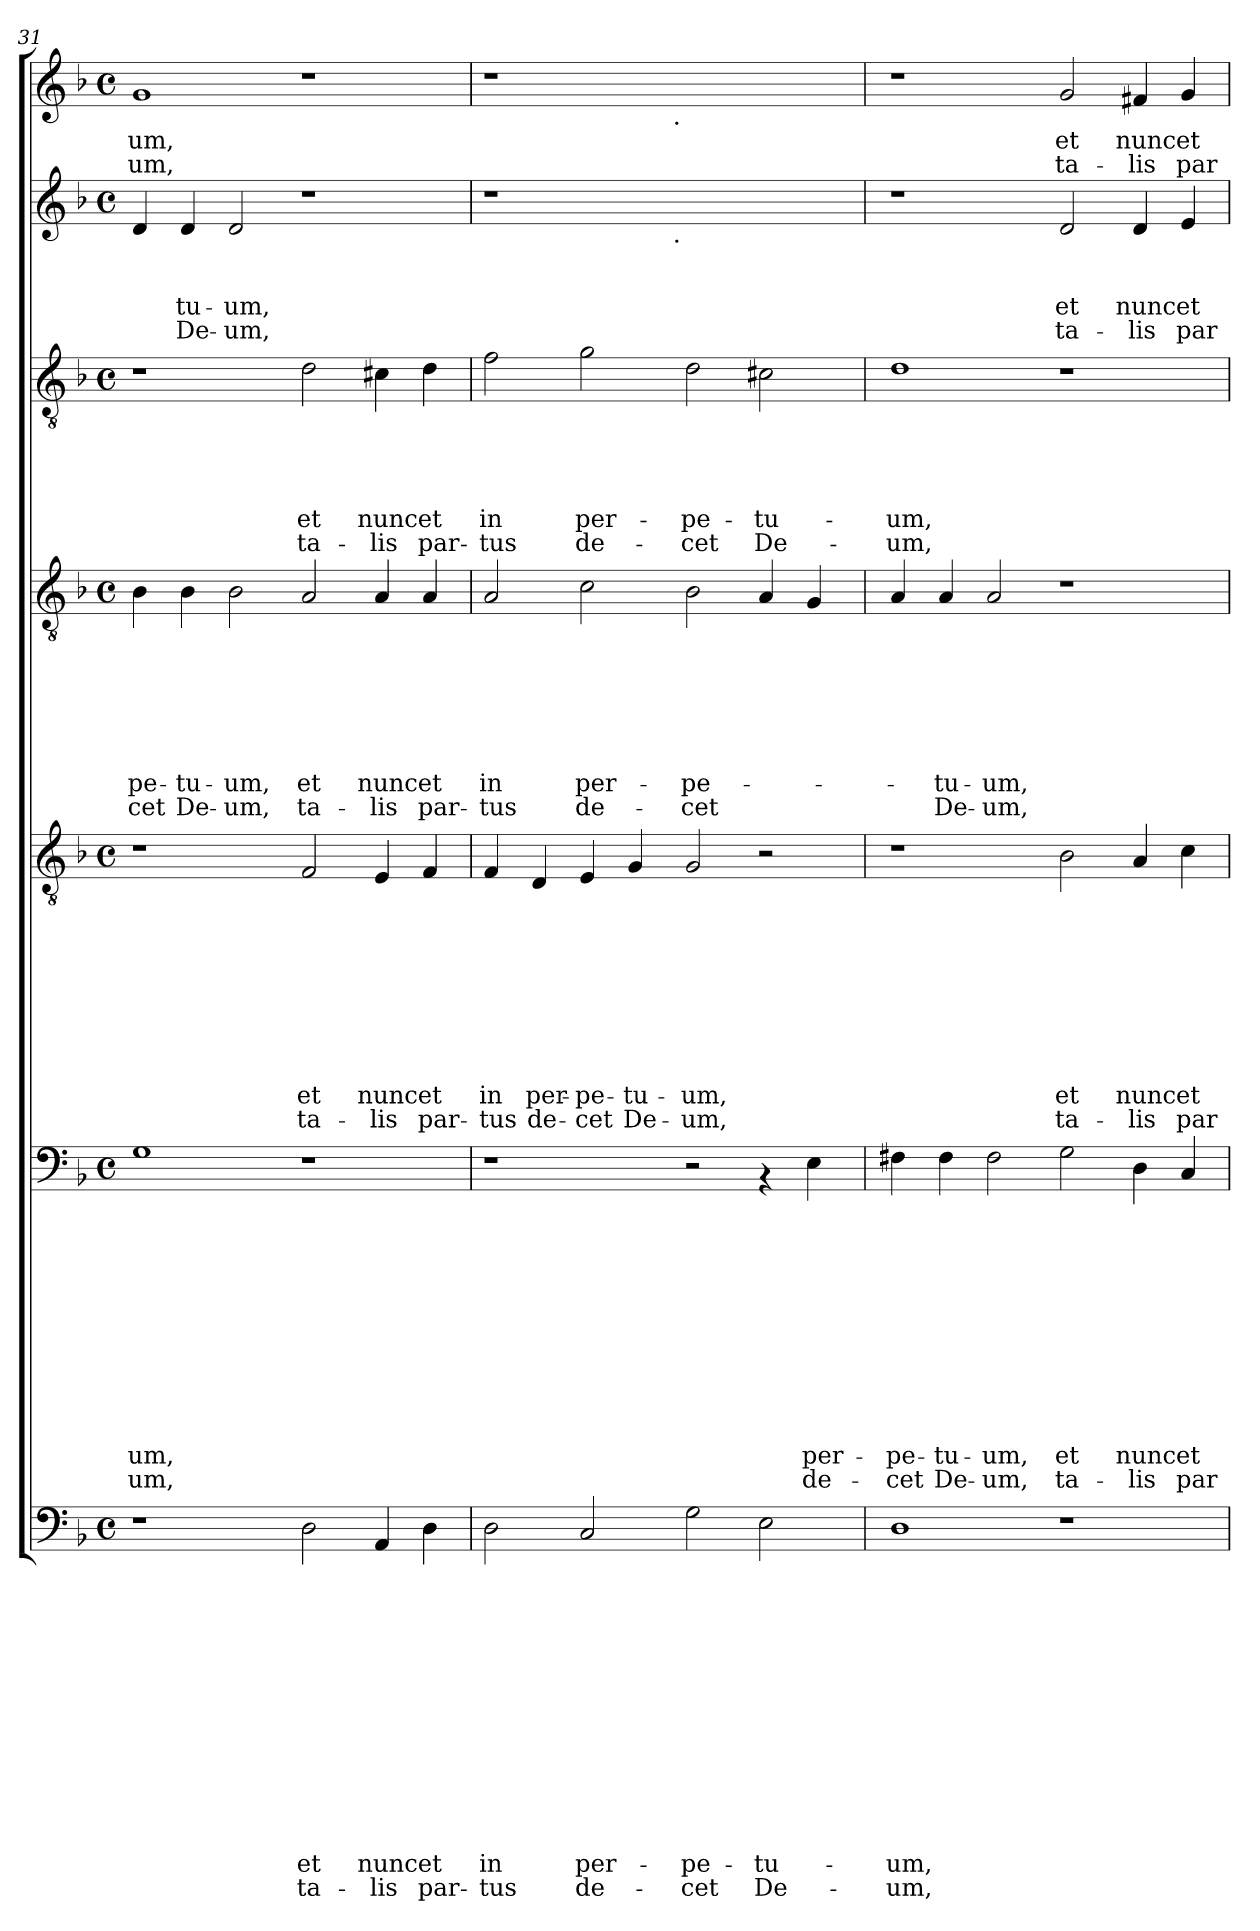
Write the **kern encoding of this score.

**kern	**text	**text	**text	**text	**text	**text	**text	**text	**text	**text	**text	**text	**text	**text	**kern	**text	**text	**text	**text	**text	**text	**text	**text	**text	**text	**text	**text	**kern	**text	**text	**text	**text	**text	**text	**text	**text	**text	**text	**kern	**text	**text	**text	**text	**text	**text	**text	**text	**kern	**text	**text	**text	**text	**text	**text	**kern	**text	**text	**text	**text	**kern	**text	**text
*part7	*part7	*part7	*part7	*part7	*part7	*part7	*part7	*part7	*part7	*part7	*part7	*part7	*part7	*part7	*part6	*part6	*part6	*part6	*part6	*part6	*part6	*part6	*part6	*part6	*part6	*part6	*part6	*part5	*part5	*part5	*part5	*part5	*part5	*part5	*part5	*part5	*part5	*part5	*part4	*part4	*part4	*part4	*part4	*part4	*part4	*part4	*part4	*part3	*part3	*part3	*part3	*part3	*part3	*part3	*part2	*part2	*part2	*part2	*part2	*part1	*part1	*part1
*staff7	*staff7	*staff7	*staff7	*staff7	*staff7	*staff7	*staff7	*staff7	*staff7	*staff7	*staff7	*staff7	*staff7	*staff7	*staff6	*staff6	*staff6	*staff6	*staff6	*staff6	*staff6	*staff6	*staff6	*staff6	*staff6	*staff6	*staff6	*staff5	*staff5	*staff5	*staff5	*staff5	*staff5	*staff5	*staff5	*staff5	*staff5	*staff5	*staff4	*staff4	*staff4	*staff4	*staff4	*staff4	*staff4	*staff4	*staff4	*staff3	*staff3	*staff3	*staff3	*staff3	*staff3	*staff3	*staff2	*staff2	*staff2	*staff2	*staff2	*staff1	*staff1	*staff1
*clefF4	*	*	*	*	*	*	*	*	*	*	*	*	*	*	*clefF4	*	*	*	*	*	*	*	*	*	*	*	*	*clefGv2	*	*	*	*	*	*	*	*	*	*	*clefGv2	*	*	*	*	*	*	*	*	*clefGv2	*	*	*	*	*	*	*clefG2	*	*	*	*	*clefG2	*	*
*k[b-]	*	*	*	*	*	*	*	*	*	*	*	*	*	*	*k[b-]	*	*	*	*	*	*	*	*	*	*	*	*	*k[b-]	*	*	*	*	*	*	*	*	*	*	*k[b-]	*	*	*	*	*	*	*	*	*k[b-]	*	*	*	*	*	*	*k[b-]	*	*	*	*	*k[b-]	*	*
*F:	*	*	*	*	*	*	*	*	*	*	*	*	*	*	*F:	*	*	*	*	*	*	*	*	*	*	*	*	*F:	*	*	*	*	*	*	*	*	*	*	*F:	*	*	*	*	*	*	*	*	*F:	*	*	*	*	*	*	*F:	*	*	*	*	*F:	*	*
*M4/4	*	*	*	*	*	*	*	*	*	*	*	*	*	*	*M4/4	*	*	*	*	*	*	*	*	*	*	*	*	*M4/4	*	*	*	*	*	*	*	*	*	*	*M4/4	*	*	*	*	*	*	*	*	*M4/4	*	*	*	*	*	*	*M4/4	*	*	*	*	*M4/4	*	*
*met(c)	*	*	*	*	*	*	*	*	*	*	*	*	*	*	*met(c)	*	*	*	*	*	*	*	*	*	*	*	*	*met(c)	*	*	*	*	*	*	*	*	*	*	*met(c)	*	*	*	*	*	*	*	*	*met(c)	*	*	*	*	*	*	*met(c)	*	*	*	*	*met(c)	*	*
=31	=31	=31	=31	=31	=31	=31	=31	=31	=31	=31	=31	=31	=31	=31	=31	=31	=31	=31	=31	=31	=31	=31	=31	=31	=31	=31	=31	=31	=31	=31	=31	=31	=31	=31	=31	=31	=31	=31	=31	=31	=31	=31	=31	=31	=31	=31	=31	=31	=31	=31	=31	=31	=31	=31	=31	=31	=31	=31	=31	=31	=31	=31
!	!	!	!	!	!	!	!	!	!	!	!	!	!	!	!	!	!	!	!	!	!	!	!	!	!	!LO:LY:b	!LO:LY:b	!	!	!	!	!	!	!	!	!	!	!	!	!	!	!	!	!	!	!LO:LY:b	!LO:LY:b	!	!	!	!	!	!	!	!	!	!	!	!	!	!LO:LY:b	!LO:LY:b
1r	.	.	.	.	.	.	.	.	.	.	.	.	.	.	1G	.	.	.	.	.	.	.	.	.	.	-um,	-um,	1r	.	.	.	.	.	.	.	.	.	.	4B-\	.	.	.	.	.	.	-pe-	-cet	1r	.	.	.	.	.	.	4d/	.	.	.	.	1g	-um,	-um,
!	!	!	!	!	!	!	!	!	!	!	!	!	!	!	!	!	!	!	!	!	!	!	!	!	!	!	!	!	!	!	!	!	!	!	!	!	!	!	!	!	!	!	!	!	!	!LO:LY:b	!LO:LY:b	!	!	!	!	!	!	!	!	!	!	!LO:LY:b	!LO:LY:b	!	!	!
.	.	.	.	.	.	.	.	.	.	.	.	.	.	.	.	.	.	.	.	.	.	.	.	.	.	.	.	.	.	.	.	.	.	.	.	.	.	.	4B-\	.	.	.	.	.	.	-tu-	De-	.	.	.	.	.	.	.	4d/	.	.	-tu-	De-	.	.	.
!	!	!	!	!	!	!	!	!	!	!	!	!	!	!	!	!	!	!	!	!	!	!	!	!	!	!	!	!	!	!	!	!	!	!	!	!	!	!	!	!	!	!	!	!	!	!LO:LY:b	!LO:LY:b	!	!	!	!	!	!	!	!	!	!	!LO:LY:b	!LO:LY:b	!	!	!
.	.	.	.	.	.	.	.	.	.	.	.	.	.	.	.	.	.	.	.	.	.	.	.	.	.	.	.	.	.	.	.	.	.	.	.	.	.	.	2B-\	.	.	.	.	.	.	-um,	-um,	.	.	.	.	.	.	.	2d/	.	.	-um,	-um,	.	.	.
!	!	!	!	!	!	!	!	!	!	!	!	!	!LO:LY:b	!LO:LY:b	!	!	!	!	!	!	!	!	!	!	!	!	!	!	!	!	!	!	!	!	!	!	!LO:LY:b	!LO:LY:b	!	!	!	!	!	!	!	!LO:LY:b	!LO:LY:b	!	!	!	!	!	!LO:LY:b	!LO:LY:b	!	!	!	!	!	!	!	!
2D\	.	.	.	.	.	.	.	.	.	.	.	.	et	ta-	1r	.	.	.	.	.	.	.	.	.	.	.	.	2F/	.	.	.	.	.	.	.	.	et	ta-	2A/	.	.	.	.	.	.	et	ta-	2d\	.	.	.	.	et	ta-	1r	.	.	.	.	1r	.	.
!	!	!	!	!	!	!	!	!	!	!	!	!	!LO:LY:b	!LO:LY:b	!	!	!	!	!	!	!	!	!	!	!	!	!	!	!	!	!	!	!	!	!	!	!LO:LY:b	!LO:LY:b	!	!	!	!	!	!	!	!LO:LY:b	!LO:LY:b	!	!	!	!	!	!LO:LY:b	!LO:LY:b	!	!	!	!	!	!	!	!
4AA/	.	.	.	.	.	.	.	.	.	.	.	.	nunc	-lis	.	.	.	.	.	.	.	.	.	.	.	.	.	4E/	.	.	.	.	.	.	.	.	nunc	-lis	4A/	.	.	.	.	.	.	nunc	-lis	4c#X\	.	.	.	.	nunc	-lis	.	.	.	.	.	.	.	.
!	!	!	!	!	!	!	!	!	!	!	!	!	!LO:LY:b	!LO:LY:b	!	!	!	!	!	!	!	!	!	!	!	!	!	!	!	!	!	!	!	!	!	!	!LO:LY:b	!LO:LY:b	!	!	!	!	!	!	!	!LO:LY:b	!LO:LY:b	!	!	!	!	!	!LO:LY:b	!LO:LY:b	!	!	!	!	!	!	!	!
4D\	.	.	.	.	.	.	.	.	.	.	.	.	et	par-	.	.	.	.	.	.	.	.	.	.	.	.	.	4F/	.	.	.	.	.	.	.	.	et	par-	4A/	.	.	.	.	.	.	et	par-	4d\	.	.	.	.	et	par-	.	.	.	.	.	.	.	.
=32	=32	=32	=32	=32	=32	=32	=32	=32	=32	=32	=32	=32	=32	=32	=32	=32	=32	=32	=32	=32	=32	=32	=32	=32	=32	=32	=32	=32	=32	=32	=32	=32	=32	=32	=32	=32	=32	=32	=32	=32	=32	=32	=32	=32	=32	=32	=32	=32	=32	=32	=32	=32	=32	=32	=32	=32	=32	=32	=32	=32	=32	=32
!	!	!	!	!	!	!	!	!	!	!	!	!	!LO:LY:b	!LO:LY:b	!	!	!	!	!	!	!	!	!	!	!	!	!	!	!	!	!	!	!	!	!	!	!LO:LY:b	!LO:LY:b	!	!	!	!	!	!	!	!LO:LY:b	!LO:LY:b	!	!	!	!	!	!LO:LY:b	!LO:LY:b	!	!	!	!	!	!	!	!
*	*	*	*	*	*	*	*	*	*	*	*	*	*	*	*	*	*	*	*	*	*	*	*	*	*	*	*	*	*	*	*	*	*	*	*	*	*	*	*	*	*	*	*	*	*	*	*	*	*	*	*	*	*	*	*^	*	*	*	*	*^	*	*
2D\	.	.	.	.	.	.	.	.	.	.	.	.	in	-tus	1r	.	.	.	.	.	.	.	.	.	.	.	.	4F/	.	.	.	.	.	.	.	.	in	-tus	2A/	.	.	.	.	.	.	in	-tus	2f\	.	.	.	.	in	-tus	1r	2ryy	.	.	.	.	1r	2ryy	.	.
!	!	!	!	!	!	!	!	!	!	!	!	!	!	!	!	!	!	!	!	!	!	!	!	!	!	!	!	!	!	!	!	!	!	!	!	!	!LO:LY:b	!LO:LY:b	!	!	!	!	!	!	!	!	!	!	!	!	!	!	!	!	!	!	!	!	!	!	!	!	!	!
.	.	.	.	.	.	.	.	.	.	.	.	.	.	.	.	.	.	.	.	.	.	.	.	.	.	.	.	4D/	.	.	.	.	.	.	.	.	per-	de-	.	.	.	.	.	.	.	.	.	.	.	.	.	.	.	.	.	.	.	.	.	.	.	.	.	.
!	!	!	!	!	!	!	!	!	!	!	!	!	!LO:LY:b	!LO:LY:b	!	!	!	!	!	!	!	!	!	!	!	!	!	!	!	!	!	!	!	!	!	!	!LO:LY:b	!LO:LY:b	!	!	!	!	!	!	!	!LO:LY:b	!LO:LY:b	!	!	!	!	!	!LO:LY:b	!LO:LY:b	!	!	!	!	!	!	!	!	!	!
2C/	.	.	.	.	.	.	.	.	.	.	.	.	per-	de-	.	.	.	.	.	.	.	.	.	.	.	.	.	4E/	.	.	.	.	.	.	.	.	-pe-	-cet	2c\	.	.	.	.	.	.	per-	de-	2g\	.	.	.	.	per-	de-	.	4...ryy	.	.	.	.	.	4...ryy	.	.
!	!	!	!	!	!	!	!	!	!	!	!	!	!	!	!	!	!	!	!	!	!	!	!	!	!	!	!	!	!	!	!	!	!	!	!	!	!LO:LY:b	!LO:LY:b	!	!	!	!	!	!	!	!	!	!	!	!	!	!	!	!	!	!	!	!	!	!	!	!	!	!
.	.	.	.	.	.	.	.	.	.	.	.	.	.	.	.	.	.	.	.	.	.	.	.	.	.	.	.	4G/	.	.	.	.	.	.	.	.	-tu-	De-	.	.	.	.	.	.	.	.	.	.	.	.	.	.	.	.	.	.	.	.	.	.	.	.	.	.
!	!	!	!	!	!	!	!	!	!	!	!	!	!	!	!	!	!	!	!	!	!	!	!	!	!	!	!	!	!	!	!	!	!	!	!	!	!	!	!	!	!	!	!	!	!	!	!	!	!	!	!	!	!	!	!	!	!	!	!	!	!	!LO:TX:b:t=.	!	!
!	!	!	!	!	!	!	!	!	!	!	!	!	!	!	!	!	!	!	!	!	!	!	!	!	!	!	!	!	!	!	!	!	!	!	!	!	!	!	!	!	!	!	!	!	!	!	!	!	!	!	!	!	!	!	!	!LO:TX:b:t=.	!	!	!	!	!	!	!	!
.	.	.	.	.	.	.	.	.	.	.	.	.	.	.	.	.	.	.	.	.	.	.	.	.	.	.	.	.	.	.	.	.	.	.	.	.	.	.	.	.	.	.	.	.	.	.	.	.	.	.	.	.	.	.	.	1ryy	.	.	.	.	.	1ryy	.	.
!	!	!	!	!	!	!	!	!	!	!	!	!	!LO:LY:b	!LO:LY:b	!	!	!	!	!	!	!	!	!	!	!	!	!	!	!	!	!	!	!	!	!	!	!LO:LY:b	!LO:LY:b	!	!	!	!	!	!	!	!LO:LY:b	!LO:LY:b	!	!	!	!	!	!LO:LY:b	!LO:LY:b	!	!	!	!	!	!	!	!	!	!
2G\	.	.	.	.	.	.	.	.	.	.	.	.	-pe-	-cet	2r	.	.	.	.	.	.	.	.	.	.	.	.	2G/	.	.	.	.	.	.	.	.	-um,	-um,	2B-\	.	.	.	.	.	.	-pe-	-cet	2d\	.	.	.	.	-pe-	-cet	1ryy	.	.	.	.	.	1ryy	.	.	.
!	!	!	!	!	!	!	!	!	!	!	!	!	!LO:LY:b	!LO:LY:b	!	!	!	!	!	!	!	!	!	!	!	!	!	!	!	!	!	!	!	!	!	!	!	!	!	!	!	!	!	!	!	!	!	!	!	!	!	!	!LO:LY:b	!LO:LY:b	!	!	!	!	!	!	!	!	!	!
2E\	.	.	.	.	.	.	.	.	.	.	.	.	-tu-	De-	4rAA	.	.	.	.	.	.	.	.	.	.	.	.	2r	.	.	.	.	.	.	.	.	.	.	4A/	.	.	.	.	.	.	.	.	2c#X\	.	.	.	.	-tu-	De-	.	.	.	.	.	.	.	.	.	.
!	!	!	!	!	!	!	!	!	!	!	!	!	!	!	!	!	!	!	!	!	!	!	!	!	!	!LO:LY:b	!LO:LY:b	!	!	!	!	!	!	!	!	!	!	!	!	!	!	!	!	!	!	!	!	!	!	!	!	!	!	!	!	!	!	!	!	!	!	!	!	!
.	.	.	.	.	.	.	.	.	.	.	.	.	.	.	4E\	.	.	.	.	.	.	.	.	.	.	per-	de-	.	.	.	.	.	.	.	.	.	.	.	4G/	.	.	.	.	.	.	.	.	.	.	.	.	.	.	.	.	.	.	.	.	.	.	.	.	.
.	.	.	.	.	.	.	.	.	.	.	.	.	.	.	.	.	.	.	.	.	.	.	.	.	.	.	.	.	.	.	.	.	.	.	.	.	.	.	.	.	.	.	.	.	.	.	.	.	.	.	.	.	.	.	.	32ryy	.	.	.	.	.	32ryy	.	.
!!LO:PB:g=z
=33	=33	=33	=33	=33	=33	=33	=33	=33	=33	=33	=33	=33	=33	=33	=33	=33	=33	=33	=33	=33	=33	=33	=33	=33	=33	=33	=33	=33	=33	=33	=33	=33	=33	=33	=33	=33	=33	=33	=33	=33	=33	=33	=33	=33	=33	=33	=33	=33	=33	=33	=33	=33	=33	=33	=33	=33	=33	=33	=33	=33	=33	=33	=33	=33
!	!	!	!	!	!	!	!	!	!	!	!	!	!LO:LY:b	!LO:LY:b	!	!	!	!	!	!	!	!	!	!	!	!LO:LY:b	!LO:LY:b	!	!	!	!	!	!	!	!	!	!	!	!	!	!	!	!	!	!	!	!	!	!	!	!	!	!LO:LY:b	!LO:LY:b	!	!	!	!	!	!	!	!	!	!
*	*	*	*	*	*	*	*	*	*	*	*	*	*	*	*	*	*	*	*	*	*	*	*	*	*	*	*	*	*	*	*	*	*	*	*	*	*	*	*	*	*	*	*	*	*	*	*	*	*	*	*	*	*	*	*v	*v	*	*	*	*	*	*	*	*
*	*	*	*	*	*	*	*	*	*	*	*	*	*	*	*	*	*	*	*	*	*	*	*	*	*	*	*	*	*	*	*	*	*	*	*	*	*	*	*	*	*	*	*	*	*	*	*	*	*	*	*	*	*	*	*	*	*	*	*	*v	*v	*	*
1D	.	.	.	.	.	.	.	.	.	.	.	.	-um,	-um,	4F#X\	.	.	.	.	.	.	.	.	.	.	-pe-	-cet	1r	.	.	.	.	.	.	.	.	.	.	4A/	.	.	.	.	.	.	.	.	1d	.	.	.	.	-um,	-um,	1r	.	.	.	.	1r	.	.
!	!	!	!	!	!	!	!	!	!	!	!	!	!	!	!	!	!	!	!	!	!	!	!	!	!	!LO:LY:b	!LO:LY:b	!	!	!	!	!	!	!	!	!	!	!	!	!	!	!	!	!	!	!LO:LY:b	!LO:LY:b	!	!	!	!	!	!	!	!	!	!	!	!	!	!	!
.	.	.	.	.	.	.	.	.	.	.	.	.	.	.	4F#\	.	.	.	.	.	.	.	.	.	.	-tu-	De-	.	.	.	.	.	.	.	.	.	.	.	4A/	.	.	.	.	.	.	-tu-	De-	.	.	.	.	.	.	.	.	.	.	.	.	.	.	.
!	!	!	!	!	!	!	!	!	!	!	!	!	!	!	!	!	!	!	!	!	!	!	!	!	!	!LO:LY:b	!LO:LY:b	!	!	!	!	!	!	!	!	!	!	!	!	!	!	!	!	!	!	!LO:LY:b	!LO:LY:b	!	!	!	!	!	!	!	!	!	!	!	!	!	!	!
.	.	.	.	.	.	.	.	.	.	.	.	.	.	.	2F#\	.	.	.	.	.	.	.	.	.	.	-um,	-um,	.	.	.	.	.	.	.	.	.	.	.	2A/	.	.	.	.	.	.	-um,	-um,	.	.	.	.	.	.	.	.	.	.	.	.	.	.	.
!	!	!	!	!	!	!	!	!	!	!	!	!	!	!	!	!	!	!	!	!	!	!	!	!	!	!LO:LY:b	!LO:LY:b	!	!	!	!	!	!	!	!	!	!LO:LY:b	!LO:LY:b	!	!	!	!	!	!	!	!	!	!	!	!	!	!	!	!	!	!	!	!LO:LY:b	!LO:LY:b	!	!LO:LY:b	!LO:LY:b
1r	.	.	.	.	.	.	.	.	.	.	.	.	.	.	2G\	.	.	.	.	.	.	.	.	.	.	et	ta-	2B-\	.	.	.	.	.	.	.	.	et	ta-	1r	.	.	.	.	.	.	.	.	1r	.	.	.	.	.	.	2d/	.	.	et	ta-	2g/	et	ta-
!	!	!	!	!	!	!	!	!	!	!	!	!	!	!	!	!	!	!	!	!	!	!	!	!	!	!LO:LY:b	!LO:LY:b	!	!	!	!	!	!	!	!	!	!LO:LY:b	!LO:LY:b	!	!	!	!	!	!	!	!	!	!	!	!	!	!	!	!	!	!	!	!LO:LY:b	!LO:LY:b	!	!LO:LY:b	!LO:LY:b
.	.	.	.	.	.	.	.	.	.	.	.	.	.	.	4D\	.	.	.	.	.	.	.	.	.	.	nunc	-lis	4A/	.	.	.	.	.	.	.	.	nunc	-lis	.	.	.	.	.	.	.	.	.	.	.	.	.	.	.	.	4d/	.	.	nunc	-lis	4f#X/	nunc	-lis
!	!	!	!	!	!	!	!	!	!	!	!	!	!	!	!	!	!	!	!	!	!	!	!	!	!	!LO:LY:b	!LO:LY:b	!	!	!	!	!	!	!	!	!	!LO:LY:b	!LO:LY:b	!	!	!	!	!	!	!	!	!	!	!	!	!	!	!	!	!	!	!	!LO:LY:b	!LO:LY:b	!	!LO:LY:b	!LO:LY:b
.	.	.	.	.	.	.	.	.	.	.	.	.	.	.	4C/	.	.	.	.	.	.	.	.	.	.	et	par-	4c\	.	.	.	.	.	.	.	.	et	par-	.	.	.	.	.	.	.	.	.	.	.	.	.	.	.	.	4e/	.	.	et	par-	4g/	et	par-
=	=	=	=	=	=	=	=	=	=	=	=	=	=	=	=	=	=	=	=	=	=	=	=	=	=	=	=	=	=	=	=	=	=	=	=	=	=	=	=	=	=	=	=	=	=	=	=	=	=	=	=	=	=	=	=	=	=	=	=	=	=	=
*-	*-	*-	*-	*-	*-	*-	*-	*-	*-	*-	*-	*-	*-	*-	*-	*-	*-	*-	*-	*-	*-	*-	*-	*-	*-	*-	*-	*-	*-	*-	*-	*-	*-	*-	*-	*-	*-	*-	*-	*-	*-	*-	*-	*-	*-	*-	*-	*-	*-	*-	*-	*-	*-	*-	*-	*-	*-	*-	*-	*-	*-	*-
